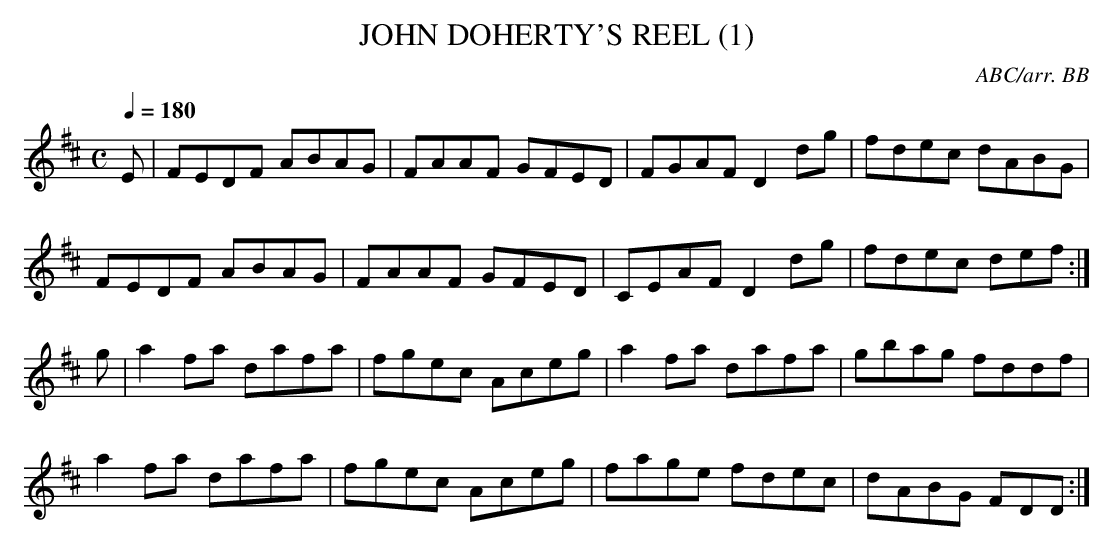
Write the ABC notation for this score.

X:1
T:JOHN DOHERTY'S REEL (1)
C:ABC/arr. BB
L:1/8
Q:1/4=180
M:C
K:D
E|FEDF ABAG|FAAF GFED|FGAF D2dg|fdec dABG|
FEDF ABAG|FAAF GFED|CEAF D2dg|fdec def :|
g|a2fa dafa|fgec Aceg|a2fa dafa|gbag fddf|
a2fa dafa|fgec Aceg|fage fdec|dABG FDD :|
